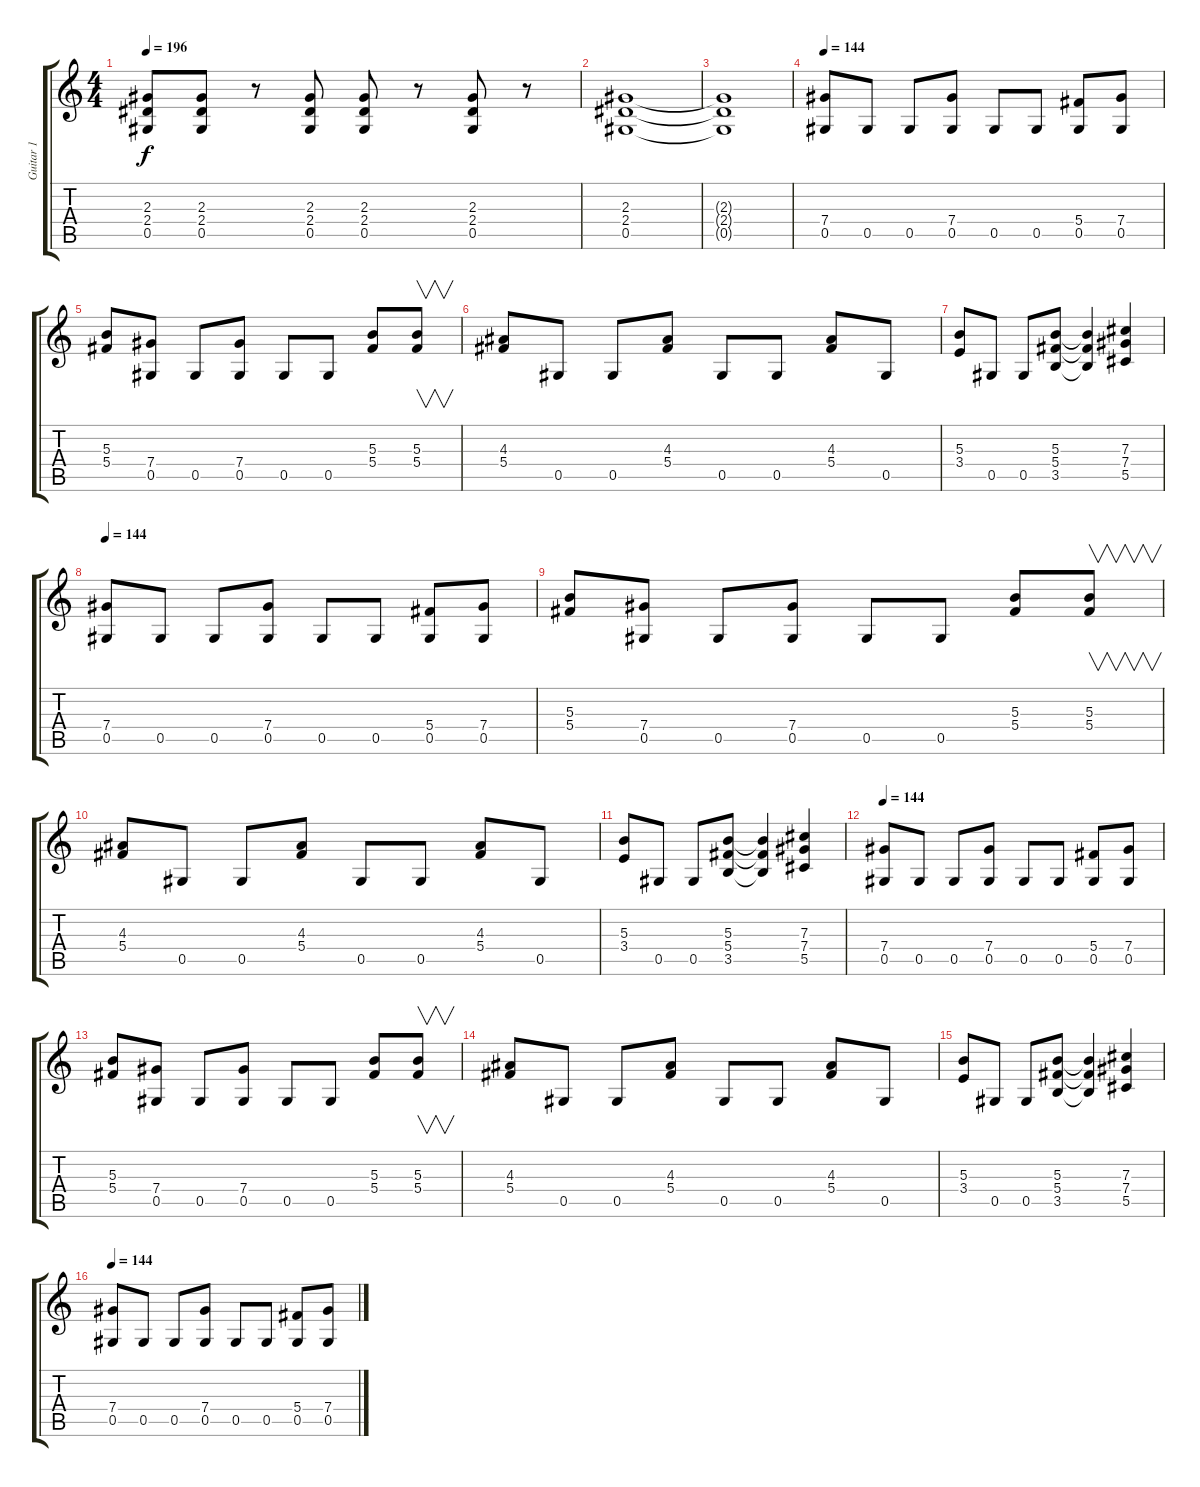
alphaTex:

\track ("Guitar 1" "Guitar 1") {instrument distortionguitar}
\staff {score tabs}
\tuning (Eb4 Bb3 Gb3 Db3 Ab2 Eb2) {hide}
\ts (4 4)
\tempo 196
\clef g2
\ks c
(2.3 2.4 0.5).8{dy f} (2.3 2.4 0.5).8 r.8 (2.3 2.4 0.5).8 (2.3 2.4 0.5).8 r.8 (2.3 2.4 0.5).8 r.8 |
(2.3 2.4 0.5).1 |
(2.3{t} 2.4{t} 0.5{t}).1 |
\tempo 144
(7.4 0.5).8 0.5.8 0.5.8 (7.4 0.5).8 0.5.8 0.5.8 (5.4 0.5).8 (7.4 0.5).8 |
(5.3 5.4).8 (7.4 0.5).8 0.5.8 (7.4 0.5).8 0.5.8 0.5.8 (5.3 5.4).8 (5.3 5.4).8{v} |
(4.3 5.4).8 0.5.8 0.5.8 (4.3 5.4).8 0.5.8 0.5.8 (4.3 5.4).8 0.5.8 |
(5.3 3.4).8 0.5.8 0.5.8 (5.3 5.4 3.5).8 (5.3{t} 5.4{t} 3.5{t}).4 (7.3 7.4 5.5).4 |
\tempo 144
(7.4 0.5).8 0.5.8 0.5.8 (7.4 0.5).8 0.5.8 0.5.8 (5.4 0.5).8 (7.4 0.5).8 |
(5.3 5.4).8 (7.4 0.5).8 0.5.8 (7.4 0.5).8 0.5.8 0.5.8 (5.3 5.4).8 (5.3 5.4).8{v} |
(4.3 5.4).8 0.5.8 0.5.8 (4.3 5.4).8 0.5.8 0.5.8 (4.3 5.4).8 0.5.8 |
(5.3 3.4).8 0.5.8 0.5.8 (5.3 5.4 3.5).8 (5.3{t} 5.4{t} 3.5{t}).4 (7.3 7.4 5.5).4 |
\tempo 144
(7.4 0.5).8 0.5.8 0.5.8 (7.4 0.5).8 0.5.8 0.5.8 (5.4 0.5).8 (7.4 0.5).8 |
(5.3 5.4).8 (7.4 0.5).8 0.5.8 (7.4 0.5).8 0.5.8 0.5.8 (5.3 5.4).8 (5.3 5.4).8{v} |
(4.3 5.4).8 0.5.8 0.5.8 (4.3 5.4).8 0.5.8 0.5.8 (4.3 5.4).8 0.5.8 |
(5.3 3.4).8 0.5.8 0.5.8 (5.3 5.4 3.5).8 (5.3{t} 5.4{t} 3.5{t}).4 (7.3 7.4 5.5).4 |
\tempo 144
(7.4 0.5).8 0.5.8 0.5.8 (7.4 0.5).8 0.5.8 0.5.8 (5.4 0.5).8 (7.4 0.5).8
